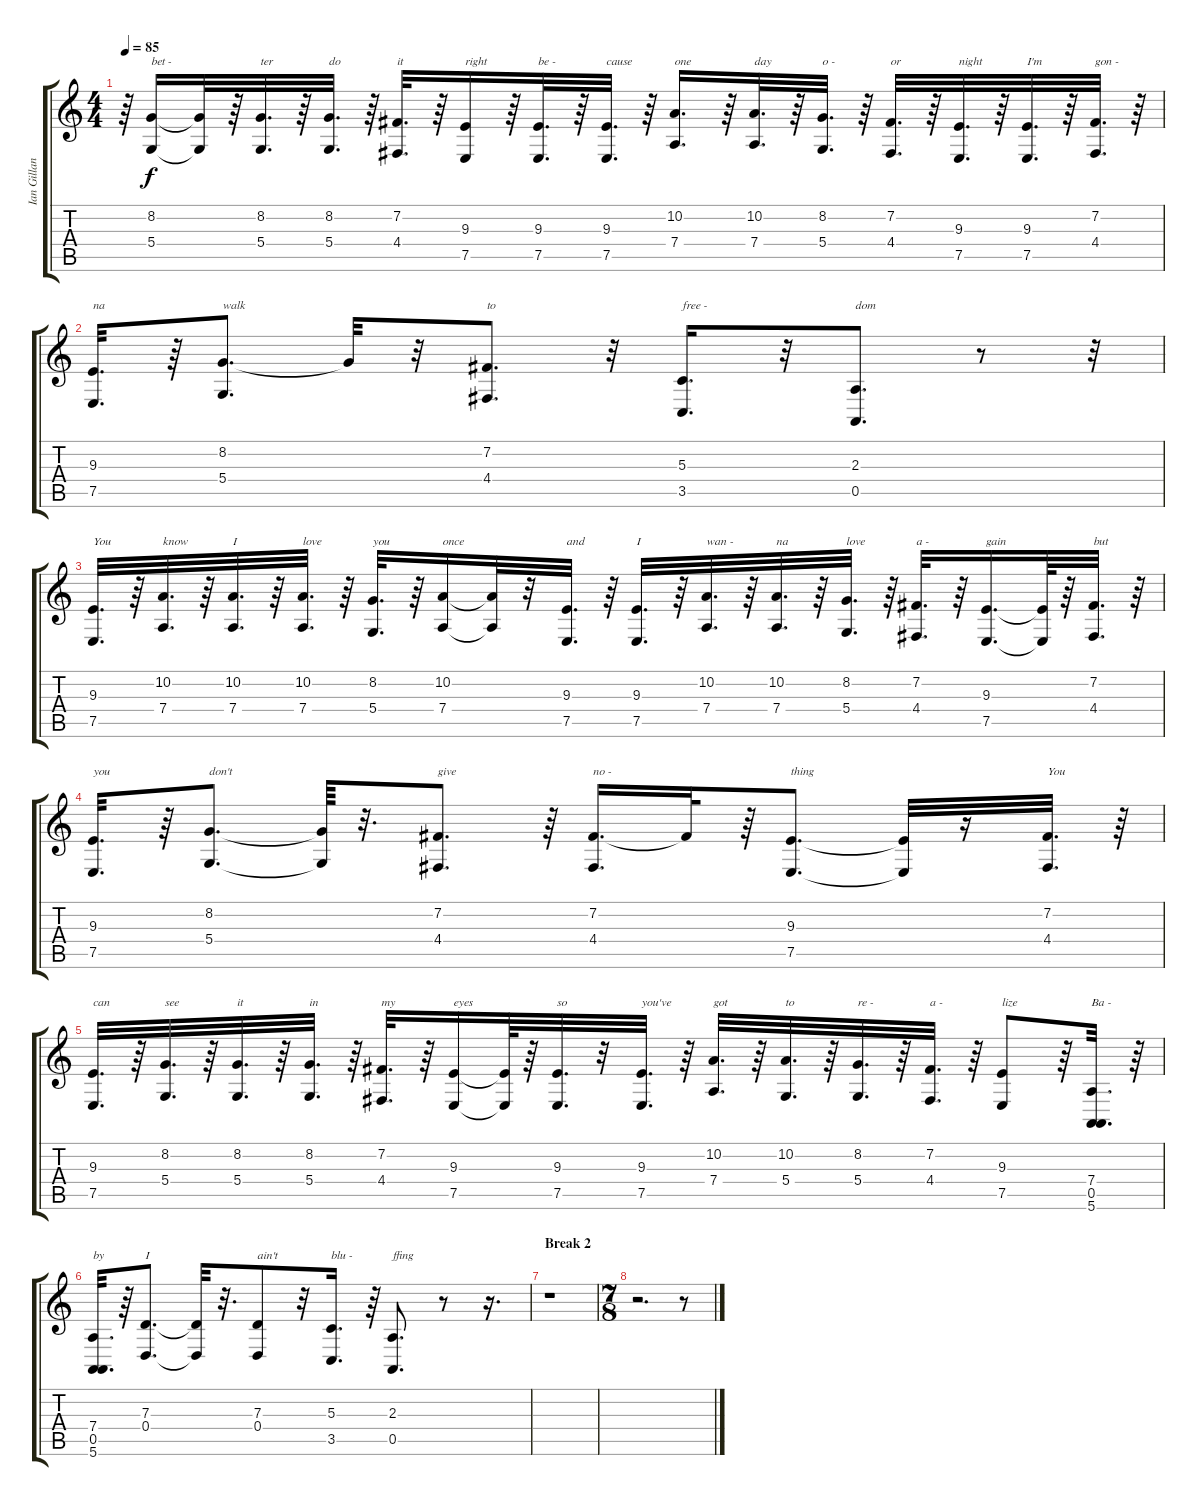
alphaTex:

\track ("Ian Gillan" "Ian Gillan") {instrument choiraahs}
\staff {score tabs}
\tuning (E4 B3 G3 D3 A2 E2) {hide}
\ts (4 4)
\tempo 85
\clef g2
\ks c
r.64{dy f} (8.2 5.4).16{txt "bet -"} (8.2{t} 5.4{t}).32 r.64 (8.2 5.4).32{d txt "ter"} r.64 (8.2 5.4).32{d txt "do"} r.64 (7.2 4.4).32{d txt "it"} r.64 (9.3 7.5).16{txt "right"} r.64 (9.3 7.5).32{d txt "be -"} r.64 (9.3 7.5).32{d txt "cause"} r.64 (10.2 7.4).16{d txt "one"} r.64 (10.2 7.4).32{d txt "day"} r.64 (8.2 5.4).32{d txt "o -"} r.64 (7.2 4.4).32{d txt "or"} r.64 (9.3 7.5).32{d txt "night"} r.64 (9.3 7.5).32{d txt "I'm"} r.64 (7.2 4.4).32{d txt "gon -"} r.64 |
(9.3 7.5).32{d txt "na"} r.64 (8.2 5.4).8{d txt "walk"} 8.2{t}.32 r.32 (7.2 4.4).8{d txt "to"} r.32 (5.3 3.5).16{d txt "free -"} r.32 (2.3 0.5).8{d txt "dom"} r.8 r.32 |
(9.3 7.5).32{d txt "You"} r.64 (10.2 7.4).32{d txt "know"} r.64 (10.2 7.4).32{d txt "I"} r.64 (10.2 7.4).32{d txt "love"} r.64 (8.2 5.4).32{d txt "you"} r.64 (10.2 7.4).16{txt "once"} (10.2{t} 7.4{t}).32 r.32 (9.3 7.5).32{d txt "and"} r.64 (9.3 7.5).32{d txt "I"} r.64 (10.2 7.4).32{d txt "wan -"} r.64 (10.2 7.4).32{d txt "na"} r.64 (8.2 5.4).32{d txt "love"} r.64 (7.2 4.4).32{d txt "a -"} r.64 (9.3 7.5).16{d txt "gain"} (9.3{t} 7.5{t}).64 r.64 (7.2 4.4).32{d txt "but"} r.64 |
(9.3 7.5).32{d txt "you"} r.64 (8.2 5.4).8{d txt "don't"} (8.2{t} 5.4{t}).64 r.32{d} (7.2 4.4).8{d txt "give"} r.64 (7.2 4.4).16{d txt "no -"} 7.2{t}.32 r.64 (9.3 7.5).8{d txt "thing"} (9.3{t} 7.5{t}).32 r.16 (7.2 4.4).32{d txt "You"} r.64 |
(9.3 7.5).32{d txt "can"} r.64 (8.2 5.4).32{d txt "see"} r.64 (8.2 5.4).32{d txt "it"} r.64 (8.2 5.4).32{d txt "in"} r.64 (7.2 4.4).32{d txt "my"} r.64 (9.3 7.5).16{txt "eyes"} (9.3{t} 7.5{t}).64 r.64 (9.3 7.5).32{d txt "so"} r.32 (9.3 7.5).32{d txt "you've"} r.64 (10.2 7.4).32{d txt "got"} r.64 (10.2 5.4).32{d txt "to"} r.64 (8.2 5.4).32{d txt "re -"} r.64 (7.2 4.4).32{d txt "a -"} r.64 (9.3 7.5).8{txt "lize"} r.64 (7.4 0.5 5.6).32{d txt "Ba -"} r.64 |
(7.4 0.5 5.6).32{d txt "by"} r.64 (7.3 0.4).8{d txt "I"} (7.3{t} 0.4{t}).32 r.32{d} (7.3 0.4).8{txt "ain't"} r.32 (5.3 3.5).16{d txt "blu -"} r.64 (2.3 0.5).8{d txt "ffing"} r.8 r.16{d} |
\section ("" "Break 2")
r.1 |
\ts (7 8)
r.2{d} r.8
